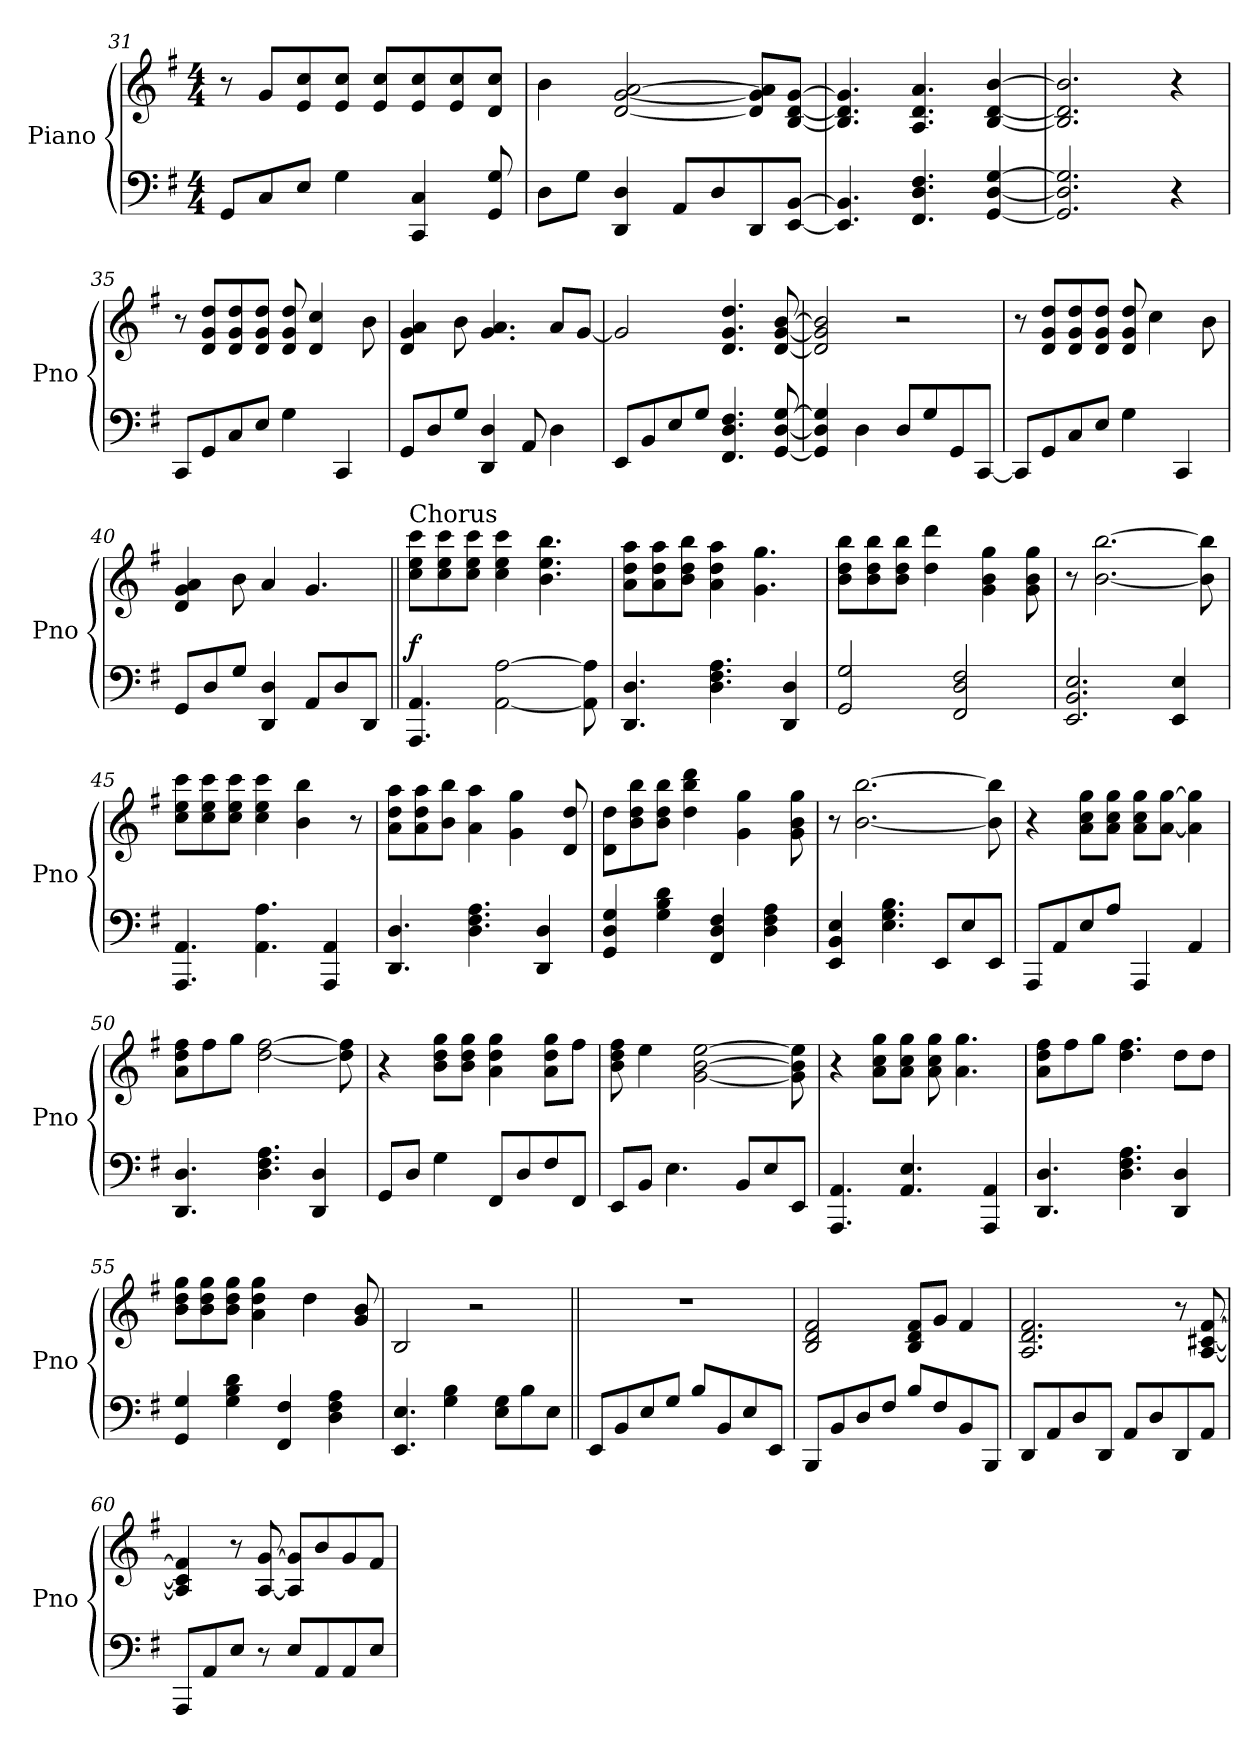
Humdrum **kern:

**kern	**kern	**dynam
*part1	*part1	*part1
*staff2	*staff1	*staff1/2
*I"Piano	*	*
*I'Pno	*	*
*clefF4	*clefG2	*
*k[f#]	*k[f#]	*
*G:	*G:	*
*M4/4	*M4/4	*
=31	=31	=31
8GG/L	8r	.
8C/	8g/L	.
8E/J	8e/ 8cc/	.
4G\	8e/ 8cc/J	.
.	8e/ 8cc/L	.
4CC/ 4C/	8e/ 8cc/	.
.	8e/ 8cc/	.
8GG/ 8G/	8d/ 8cc/J	.
!!LO:LB:g=z
=32	=32	=32
8D\L	4b\	.
8G\J	.	.
4DD/ 4D/	[2d/ [2g/ [2a/	.
8AA/L	.	.
8D/	.	.
8DD/	8d/] 8g/] 8a/]L	.
[8EE/ [8BB/J	[8B/ [8d/ [8g/J	.
=33	=33	=33
4.EE/] 4.BB/]	4.B/] 4.d/] 4.g/]	.
4.FF#/ 4.D/ 4.F#/	4.A/ 4.d/ 4.a/	.
[4GG/ [4D/ [4G/	[4B/ [4d/ [4b/	.
=34	=34	=34
2.GG/] 2.D/] 2.G/]	2.B/] 2.d/] 2.b/]	.
4r	4r	.
=35	=35	=35
8CC/L	8r	.
8GG/	8d/ 8g/ 8dd/L	.
8C/	8d/ 8g/ 8dd/	.
8E/J	8d/ 8g/ 8dd/J	.
4G\	8d/ 8g/ 8dd/	.
.	4d/ 4cc/	.
4CC/	.	.
.	8b\	.
=36	=36	=36
8GG/L	4d/ 4g/ 4a/	.
8D/	.	.
8G/J	8b\	.
4DD/ 4D/	4.g/ 4.a/	.
8AA/	.	.
4D\	8a/L	.
.	[8g/J	.
!!LO:LB:g=z
=37	=37	=37
8EE/L	2g/]	.
8BB/	.	.
8E/	.	.
8G/J	.	.
4.FF#/ 4.D/ 4.F#/	4.d/ 4.g/ 4.dd/	.
[8GG/ [8D/ [8G/	[8d/ [8g/ [8b/	.
=38	=38	=38
4GG/] 4D/] 4G/]	2d/] 2g/] 2b/]	.
4D\	.	.
8D/L	2r	.
8G/	.	.
8GG/	.	.
[8CC/J	.	.
=39	=39	=39
8CC/L]	8r	.
8GG/	8d/ 8g/ 8dd/L	.
8C/	8d/ 8g/ 8dd/	.
8E/J	8d/ 8g/ 8dd/J	.
4G\	8d/ 8g/ 8dd/	.
.	4cc\	.
4CC/	.	.
.	8b\	.
=40	=40	=40
8GG/L	4d/ 4g/ 4a/	.
8D/	.	.
8G/J	8b\	.
4DD/ 4D/	4a/	.
8AA/L	4.g/	.
8D/	.	.
8DD/J	.	.
=41||	=41||	=41||
!	!LO:TX:a:t=Chorus	!
!	!	!LO:DY:a=2
4.AAA/ 4.AA/	8cc\ 8ee\ 8ccc\L	f
.	8cc\ 8ee\ 8ccc\	.
.	8cc\ 8ee\ 8ccc\J	.
[2AA\ [2A\	4cc\ 4ee\ 4ccc\	.
.	4.b\ 4.ee\ 4.bb\	.
8AA\] 8A\]	.	.
!!LO:LB:g=z
=42	=42	=42
4.DD/ 4.D/	8a\ 8dd\ 8aa\L	.
.	8a\ 8dd\ 8aa\	.
.	8b\ 8dd\ 8bb\J	.
4.D\ 4.F#\ 4.A\	4a\ 4dd\ 4aa\	.
.	4.g\ 4.gg\	.
4DD/ 4D/	.	.
=43	=43	=43
2GG/ 2G/	8b\ 8dd\ 8bb\L	.
.	8b\ 8dd\ 8bb\	.
.	8b\ 8dd\ 8bb\J	.
.	4dd\ 4ddd\	.
2FF#/ 2D/ 2F#/	.	.
.	4g\ 4b\ 4gg\	.
.	8g\ 8b\ 8gg\	.
=44	=44	=44
2.EE/ 2.BB/ 2.E/	8r	.
.	[2.b\ [2.bb\	.
4EE/ 4E/	.	.
.	8b\] 8bb\]	.
=45	=45	=45
4.AAA/ 4.AA/	8cc\ 8ee\ 8ccc\L	.
.	8cc\ 8ee\ 8ccc\	.
.	8cc\ 8ee\ 8ccc\J	.
4.AA\ 4.A\	4cc\ 4ee\ 4ccc\	.
.	4b\ 4bb\	.
4AAA/ 4AA/	.	.
.	8r	.
=46	=46	=46
4.DD/ 4.D/	8a\ 8dd\ 8aa\L	.
.	8a\ 8dd\ 8aa\	.
.	8b\ 8bb\J	.
4.D\ 4.F#\ 4.A\	4a\ 4aa\	.
.	4g\ 4gg\	.
4DD/ 4D/	.	.
.	8d/ 8dd/	.
!!LO:LB:g=z
=47	=47	=47
4GG/ 4D/ 4G/	8d\ 8dd\L	.
.	8b\ 8dd\ 8bb\	.
4G\ 4B\ 4d\	8b\ 8dd\ 8bb\J	.
.	4dd\ 4bb\ 4ddd\	.
4FF#/ 4D/ 4F#/	.	.
.	4g\ 4gg\	.
4D\ 4F#\ 4A\	.	.
.	8g\ 8b\ 8gg\	.
=48	=48	=48
4EE/ 4BB/ 4E/	8r	.
.	[2.b\ [2.bb\	.
4.E\ 4.G\ 4.B\	.	.
8EE/L	.	.
8E/	.	.
8EE/J	8b\] 8bb\]	.
=49	=49	=49
8AAA/L	4r	.
8AA/	.	.
8E/	8a\ 8cc\ 8gg\L	.
8A/J	8a\ 8cc\ 8gg\J	.
4AAA/	8a\ 8cc\ 8gg\L	.
.	[8a\ [8gg\J	.
4AA/	4a\] 4gg\]	.
=50	=50	=50
4.DD/ 4.D/	8a\ 8dd\ 8ff#\L	.
.	8ff#\	.
.	8gg\J	.
4.D\ 4.F#\ 4.A\	[2dd\ [2ff#\	.
4DD/ 4D/	.	.
.	8dd\] 8ff#\]	.
=51	=51	=51
8GG/L	4r	.
8D/J	.	.
4G\	8b\ 8dd\ 8gg\L	.
.	8b\ 8dd\ 8gg\J	.
8FF#/L	4a\ 4dd\ 4gg\	.
8D/	.	.
8F#/	8a\ 8dd\ 8gg\L	.
8FF#/J	8ff#\J	.
!!LO:PB:g=z
=52	=52	=52
8EE/L	8b\ 8dd\ 8ff#\	.
8BB/J	4ee\	.
4.E\	.	.
.	[2g\ [2b\ [2ee\	.
8BB/L	.	.
8E/	.	.
8EE/J	8g\] 8b\] 8ee\]	.
=53	=53	=53
4.AAA/ 4.AA/	4r	.
.	8a\ 8cc\ 8gg\L	.
4.AA/ 4.E/	8a\ 8cc\ 8gg\J	.
.	8a\ 8cc\ 8gg\	.
.	4.a\ 4.gg\	.
4AAA/ 4AA/	.	.
=54	=54	=54
4.DD/ 4.D/	8a\ 8dd\ 8ff#\L	.
.	8ff#\	.
.	8gg\J	.
4.D\ 4.F#\ 4.A\	4.dd\ 4.ff#\	.
4DD/ 4D/	8dd\L	.
.	8dd\J	.
=55	=55	=55
4GG/ 4G/	8b\ 8dd\ 8gg\L	.
.	8b\ 8dd\ 8gg\	.
4G\ 4B\ 4d\	8b\ 8dd\ 8gg\J	.
.	4a\ 4dd\ 4gg\	.
4FF#/ 4F#/	.	.
.	4dd\	.
4D\ 4F#\ 4A\	.	.
.	8g/ 8b/	.
=56	=56	=56
4.EE/ 4.E/	2B/	.
4G\ 4B\	.	.
.	2r	.
8E\ 8G\L	.	.
8B\	.	.
8E\J	.	.
!!LO:LB:g=z
=57||	=57||	=57||
8EE/L	1r	.
8BB/	.	.
8E/	.	.
8G/J	.	.
8B/L	.	.
8BB/	.	.
8E/	.	.
8EE/J	.	.
=58	=58	=58
8BBB/L	2B/ 2d/ 2f#/	.
8BB/	.	.
8D/	.	.
8F#/J	.	.
8B/L	8B/ 8d/ 8f#/L	.
8F#/	8g/J	.
8BB/	4f#/	.
8BBB/J	.	.
=59	=59	=59
8DD/L	2.A/ 2.d/ 2.f#/	.
8AA/	.	.
8D/	.	.
8DD/J	.	.
8AA/L	.	.
8D/	.	.
8DD/	8r	.
8AA/J	[8A/ [8c#X/ [8f#/	.
=60	=60	=60
8AAA/L	4A/] 4c#/] 4f#/]	.
8AA/	.	.
8E/J	8r	.
8r	[8A/ [8g/	.
8E/L	8A/] 8g/]L	.
8AA/	8b/	.
8AA/	8g/	.
8E/J	8f#/J	.
=	=	=
*-	*-	*-
